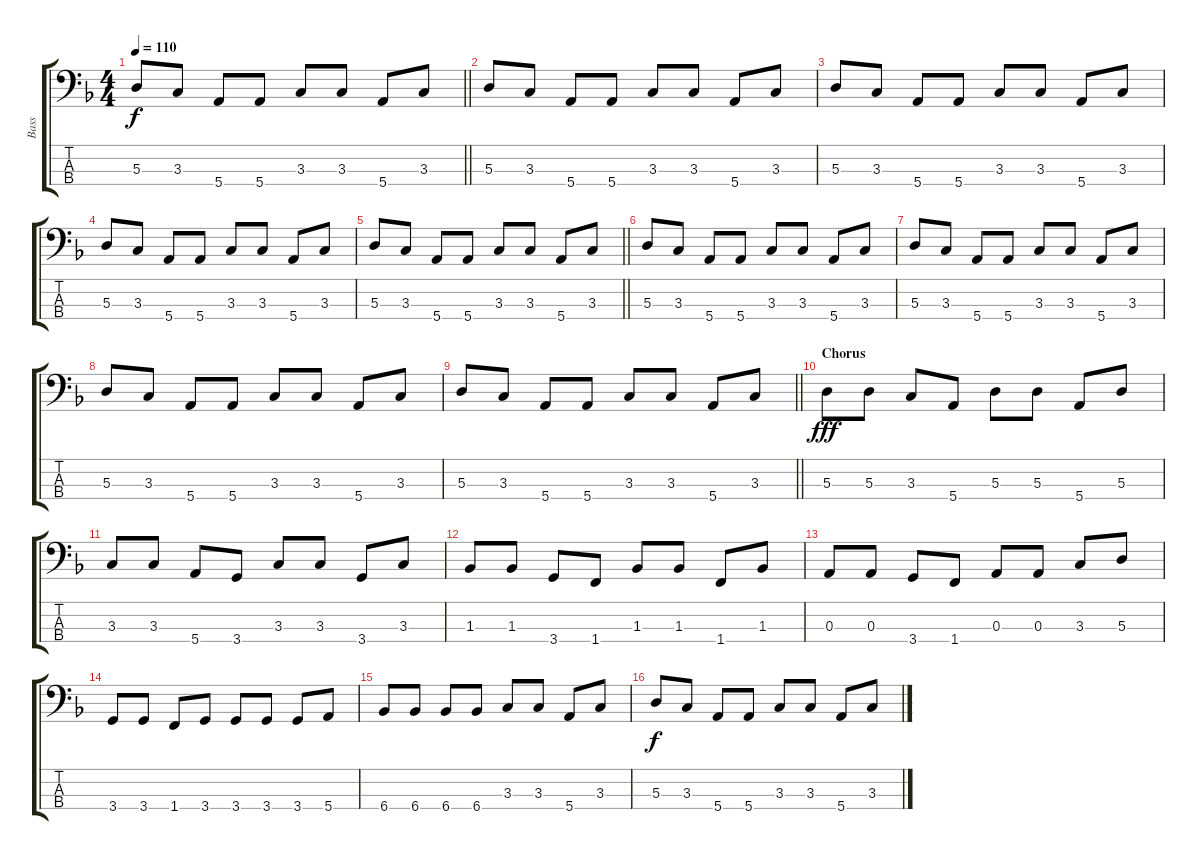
\track ("Bass" "Bass") {instrument electricbassfinger}
\staff {score tabs}
\tuning (G2 D2 A1 E1) {hide}
\ts (4 4)
\tempo 110
\clef f4
\barLineRight lightlight
\ks dminor
5.3.8{dy f} 3.3.8 5.4.8 5.4.8 3.3.8 3.3.8 5.4.8 3.3.8 |
5.3.8 3.3.8 5.4.8 5.4.8 3.3.8 3.3.8 5.4.8 3.3.8 |
5.3.8 3.3.8 5.4.8 5.4.8 3.3.8 3.3.8 5.4.8 3.3.8 |
5.3.8 3.3.8 5.4.8 5.4.8 3.3.8 3.3.8 5.4.8 3.3.8 |
\barLineRight lightlight
5.3.8 3.3.8 5.4.8 5.4.8 3.3.8 3.3.8 5.4.8 3.3.8 |
5.3.8 3.3.8 5.4.8 5.4.8 3.3.8 3.3.8 5.4.8 3.3.8 |
5.3.8 3.3.8 5.4.8 5.4.8 3.3.8 3.3.8 5.4.8 3.3.8 |
5.3.8 3.3.8 5.4.8 5.4.8 3.3.8 3.3.8 5.4.8 3.3.8 |
\barLineRight lightlight
5.3.8 3.3.8 5.4.8 5.4.8 3.3.8 3.3.8 5.4.8 3.3.8 |
\section ("" "Chorus")
5.3.8{dy fff} 5.3.8 3.3.8 5.4.8 5.3.8 5.3.8 5.4.8 5.3.8 |
3.3.8 3.3.8 5.4.8 3.4.8 3.3.8 3.3.8 3.4.8 3.3.8 |
1.3.8 1.3.8 3.4.8 1.4.8 1.3.8 1.3.8 1.4.8 1.3.8 |
0.3.8 0.3.8 3.4.8 1.4.8 0.3.8 0.3.8 3.3.8 5.3.8 |
3.4.8 3.4.8 1.4.8 3.4.8 3.4.8 3.4.8 3.4.8 5.4.8 |
6.4.8 6.4.8 6.4.8 6.4.8 3.3.8 3.3.8 5.4.8 3.3.8 |
5.3.8{dy f} 3.3.8 5.4.8 5.4.8 3.3.8 3.3.8 5.4.8 3.3.8
